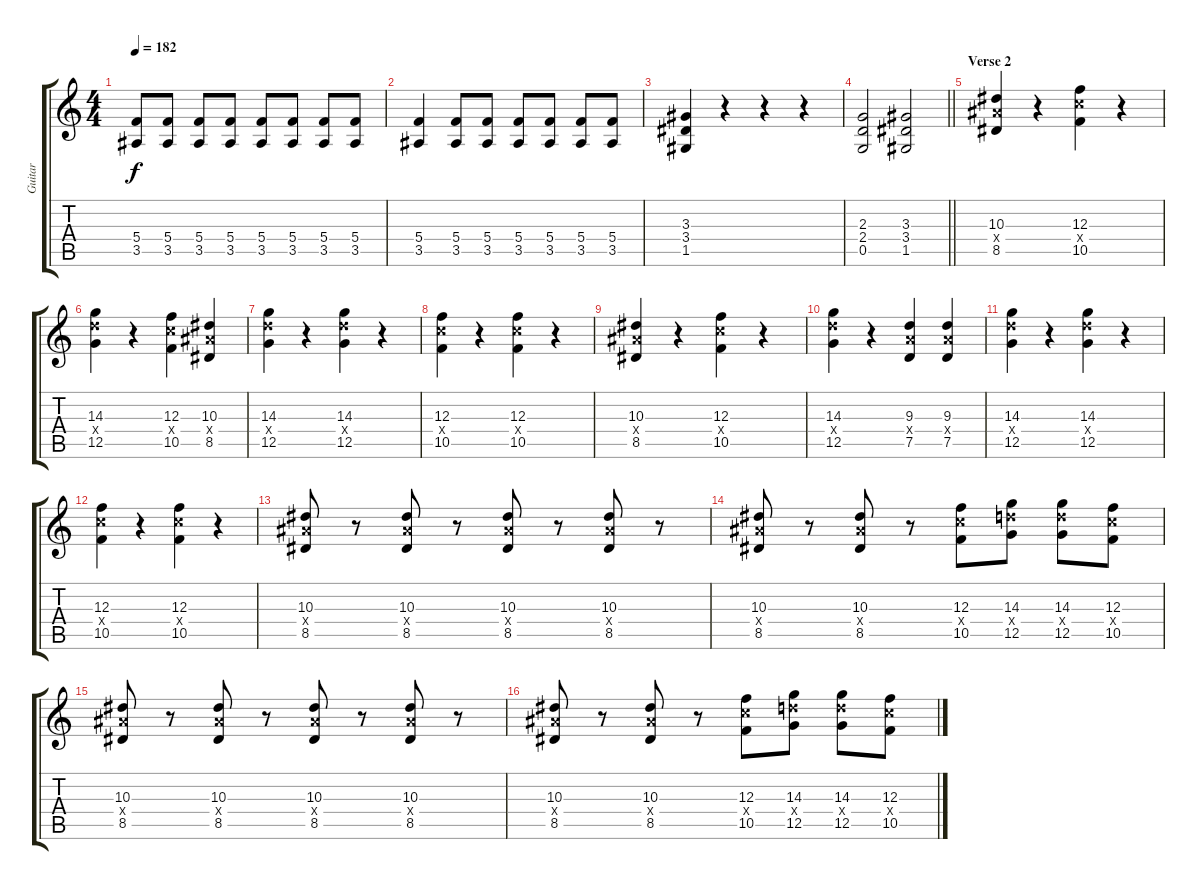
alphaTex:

\track ("Guitar" "Guitar") {instrument distortionguitar}
\staff {score tabs}
\tuning (D4 A3 F3 C3 G2 C2) {hide}
\ts (4 4)
\tempo 182
\clef g2
\ks c
(5.4{t} 3.5{t}).8{dy f} (5.4 3.5).8 (5.4 3.5).8 (5.4 3.5).8 (5.4 3.5).8 (5.4 3.5).8 (5.4 3.5).8 (5.4 3.5).8 |
(5.4 3.5).4 (5.4 3.5).8 (5.4 3.5).8 (5.4 3.5).8 (5.4 3.5).8 (5.4 3.5).8 (5.4 3.5).8 |
(3.3 3.4 1.5).4 r.4 r.4 r.4 |
\barLineRight lightlight
(2.3 2.4 0.5).2 (3.3 3.4 1.5).2 |
\section ("" "Verse 2")
(10.3 10.4{x} 8.5).4{volume 8} r.4 (12.3 12.4{x} 10.5).4 r.4 |
(14.3 14.4{x} 12.5).4 r.4 (12.3 12.4{x} 10.5).4 (10.3 10.4{x} 8.5).4 |
(14.3 14.4{x} 12.5).4 r.4 (14.3 14.4{x} 12.5).4 r.4 |
(12.3 12.4{x} 10.5).4 r.4 (12.3 12.4{x} 10.5).4 r.4 |
(10.3 10.4{x} 8.5).4 r.4 (12.3 12.4{x} 10.5).4 r.4 |
(14.3 14.4{x} 12.5).4 r.4 (9.3 9.4{x} 7.5).4 (9.3 9.4{x} 7.5).4 |
(14.3 14.4{x} 12.5).4 r.4 (14.3 14.4{x} 12.5).4 r.4 |
(12.3 12.4{x} 10.5).4 r.4 (12.3 12.4{x} 10.5).4 r.4 |
(10.3 10.4{x} 8.5).8 r.8 (10.3 10.4{x} 8.5).8 r.8 (10.3 10.4{x} 8.5).8 r.8 (10.3 10.4{x} 8.5).8 r.8 |
(10.3 10.4{x} 8.5).8 r.8 (10.3 10.4{x} 8.5).8 r.8 (12.3 12.4{x} 10.5).8 (14.3 14.4{x} 12.5).8 (14.3 14.4{x} 12.5).8 (12.3 12.4{x} 10.5).8 |
(10.3 10.4{x} 8.5).8 r.8 (10.3 10.4{x} 8.5).8 r.8 (10.3 10.4{x} 8.5).8 r.8 (10.3 10.4{x} 8.5).8 r.8 |
(10.3 10.4{x} 8.5).8 r.8 (10.3 10.4{x} 8.5).8 r.8 (12.3 12.4{x} 10.5).8 (14.3 14.4{x} 12.5).8 (14.3 14.4{x} 12.5).8 (12.3 12.4{x} 10.5).8
